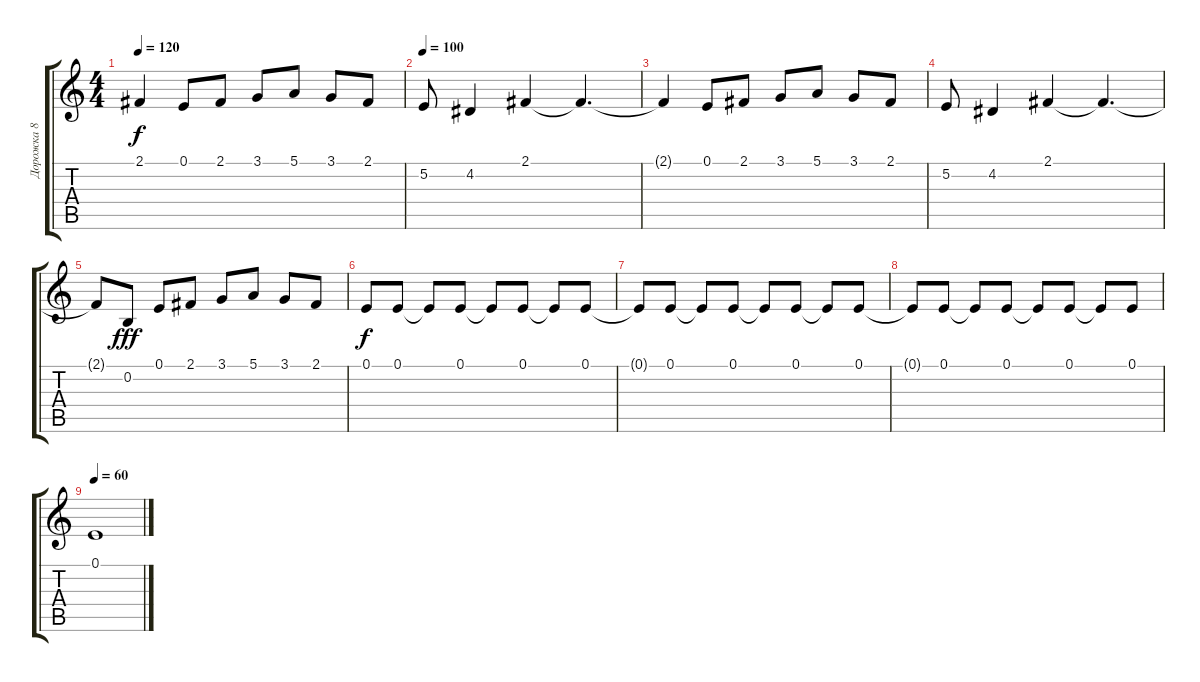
\track ("Дорожка 8" "Дорожка 8") {instrument oboe}
\staff {score tabs}
\tuning (E4 B3 G3 D3 A2 E2) {hide}
\ts (4 4)
\tempo 120
\clef g2
\ks c
2.1{t}.4{dy f} 0.1.8 2.1.8 3.1.8 5.1.8 3.1.8 2.1.8 |
\tempo 100
5.2.8 4.2.4 2.1.4 2.1{t}.4{d} |
2.1{t}.4 0.1.8 2.1.8 3.1.8 5.1.8 3.1.8 2.1.8 |
5.2.8 4.2.4 2.1.4 2.1{t}.4{d} |
2.1{t}.8 0.2.8{dy fff} 0.1.8 2.1.8 3.1.8 5.1.8 3.1.8 2.1.8 |
0.1.8{dy f} 0.1.8{instrument pizzicatostrings} 0.1{t}.8 0.1.8 0.1{t}.8 0.1.8 0.1{t}.8 0.1.8 |
0.1{t}.8 0.1.8 0.1{t}.8 0.1.8 0.1{t}.8 0.1.8 0.1{t}.8 0.1.8 |
0.1{t}.8 0.1.8 0.1{t}.8 0.1.8 0.1{t}.8 0.1.8 0.1{t}.8 0.1.8 |
\tempo 60
0.1.1
